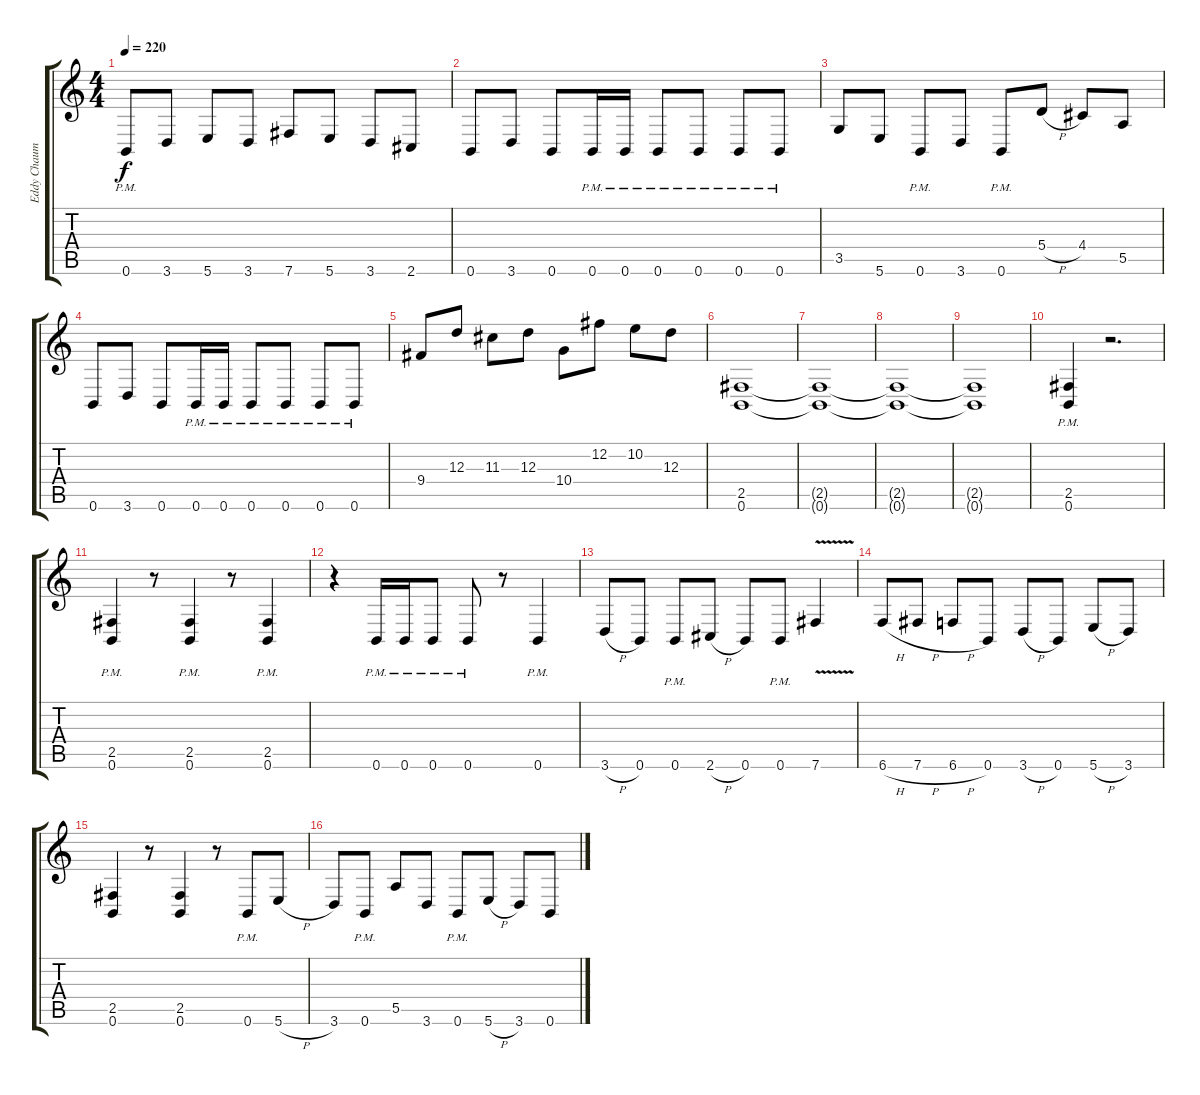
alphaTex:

\track ("Eddy Chaumulot (Rythm)" "Eddy Chaum") {instrument distortionguitar}
\staff {score tabs}
\tuning (B3 Gb3 D3 A2 E2 B1) {hide}
\ts (4 4)
\tempo 220
\clef g2
\ks c
0.6{pm}.8{dy f} 3.6.8 5.6.8 3.6.8 7.6.8 5.6.8 3.6.8 2.6.8 |
0.6.8 3.6.8 0.6.8 0.6{pm}.16 0.6{pm}.16 0.6{pm}.8 0.6{pm}.8 0.6{pm}.8 0.6{pm}.8 |
3.5.8 5.6.8 0.6{pm}.8 3.6.8 0.6{pm}.8 5.4{h}.8 4.4.8 5.5.8 |
0.6.8 3.6.8 0.6.8 0.6{pm}.16 0.6{pm}.16 0.6{pm}.8 0.6{pm}.8 0.6{pm}.8 0.6{pm}.8 |
9.4.8 12.3.8 11.3.8 12.3.8 10.4.8 12.2.8 10.2.8 12.3.8 |
(2.5 0.6).1 |
(2.5{t} 0.6{t}).1 |
(2.5{t} 0.6{t}).1 |
(2.5{t} 0.6{t}).1 |
(2.5{pm} 0.6{pm}).4 r.2{d} |
(2.5{pm} 0.6{pm}).4 r.8 (2.5{pm} 0.6{pm}).4 r.8 (2.5{pm} 0.6{pm}).4 |
r.4 0.6{pm}.16 0.6{pm}.16 0.6{pm}.8 0.6{pm}.8 r.8 0.6{pm}.4 |
3.6{h}.8 0.6.8 0.6{pm}.8 2.6{h}.8 0.6.8 0.6{pm}.8 7.6{v}.4 |
6.6{h}.8 7.6{h}.8 6.6{h}.8 0.6.8 3.6{h}.8 0.6.8 5.6{h}.8 3.6.8 |
(2.5 0.6).4 r.8 (2.5 0.6).4 r.8 0.6{pm}.8 5.6{h}.8 |
3.6.8 0.6{pm}.8 5.5.8 3.6.8 0.6{pm}.8 5.6{h}.8 3.6.8 0.6.8
